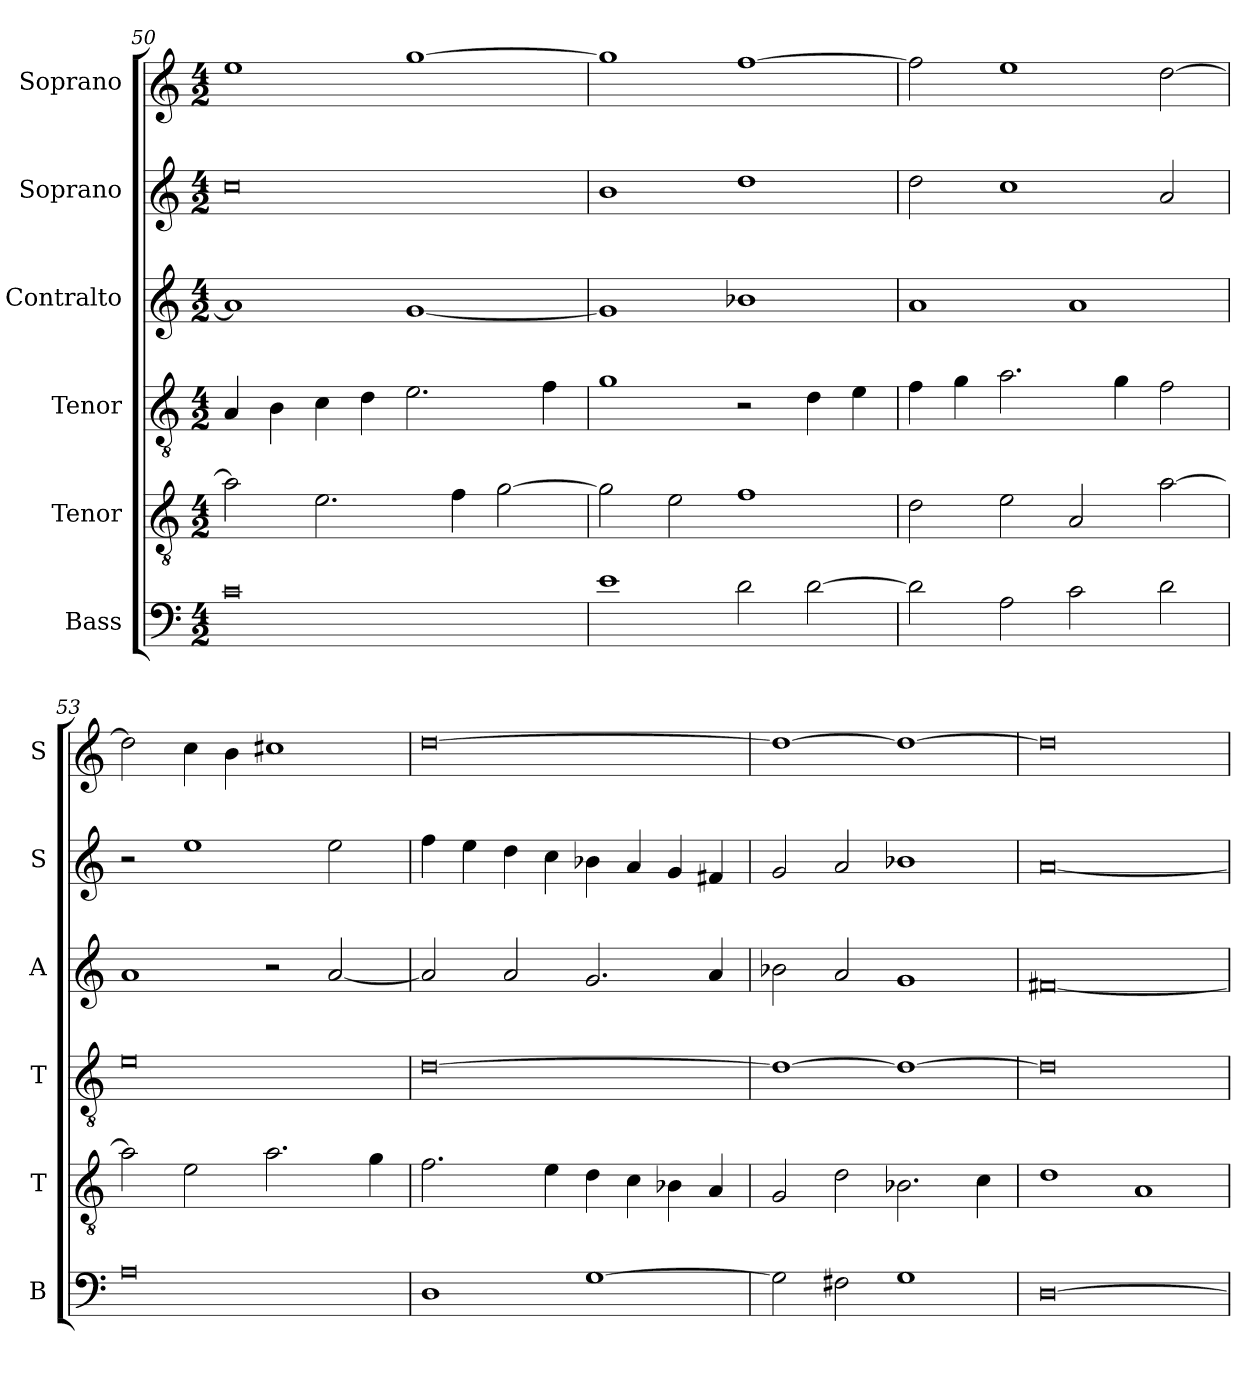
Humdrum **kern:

**kern	**kern	**kern	**kern	**kern	**kern
*part6	*part5	*part4	*part3	*part2	*part1
*staff6	*staff5	*staff4	*staff3	*staff2	*staff1
*I"Bass	*I"Tenor	*I"Tenor	*I"Contralto	*I"Soprano	*I"Soprano
*I'B	*I'T	*I'T	*I'A	*I'S	*I'S
*clefF4	*clefGv2	*clefGv2	*clefG2	*clefG2	*clefG2
*k[]	*k[]	*k[]	*k[]	*k[]	*k[]
*D:dor	*D:dor	*D:dor	*D:dor	*D:dor	*D:dor
*M4/2	*M4/2	*M4/2	*M4/2	*M4/2	*M4/2
=50	=50	=50	=50	=50	=50
0c	2a]	4A	1a]	0cc	1ee
.	.	4B	.	.	.
.	2.e	4c	.	.	.
.	.	4d	.	.	.
.	.	2.e	[1g	.	[1gg
.	4f	.	.	.	.
.	[2g	.	.	.	.
.	.	4f	.	.	.
=51	=51	=51	=51	=51	=51
1e	2g]	1g	1g]	1b	1gg]
.	2e	.	.	.	.
2d	1f	2r	1b-X	1dd	[1ff
[2d	.	4d	.	.	.
.	.	4e	.	.	.
=52	=52	=52	=52	=52	=52
2d]	2d	4f	1a	2dd	2ff]
.	.	4g	.	.	.
2A	2e	2.a	.	1cc	1ee
2c	2A	.	1a	.	.
.	.	4g	.	.	.
2d	[2a	2f	.	2a	[2dd
=53	=53	=53	=53	=53	=53
0A	2a]	0e	1a	2r	2dd]
.	2e	.	.	1ee	4cc
.	.	.	.	.	4b
.	2.a	.	2r	.	1cc#X
.	.	.	[2a	2ee	.
.	4g	.	.	.	.
=54	=54	=54	=54	=54	=54
1D	2.f	[0d	2a]	4ff	[0dd
.	.	.	.	4ee	.
.	.	.	2a	4dd	.
.	4e	.	.	4cc	.
[1G	4d	.	2.g	4b-X	.
.	4c	.	.	4a	.
.	4B-X	.	.	4g	.
.	4A	.	4a	4f#X	.
=55	=55	=55	=55	=55	=55
2G]	2G	1d_	2b-X	2g	1dd_
2F#X	2d	.	2a	2a	.
1G	2.B-X	1d_	1g	1b-X	1dd_
.	4c	.	.	.	.
=56	=56	=56	=56	=56	=56
[0D	1d	0d]	[0f#X	[0a	0dd]
.	1A	.	.	.	.
=	=	=	=	=	=
*-	*-	*-	*-	*-	*-
